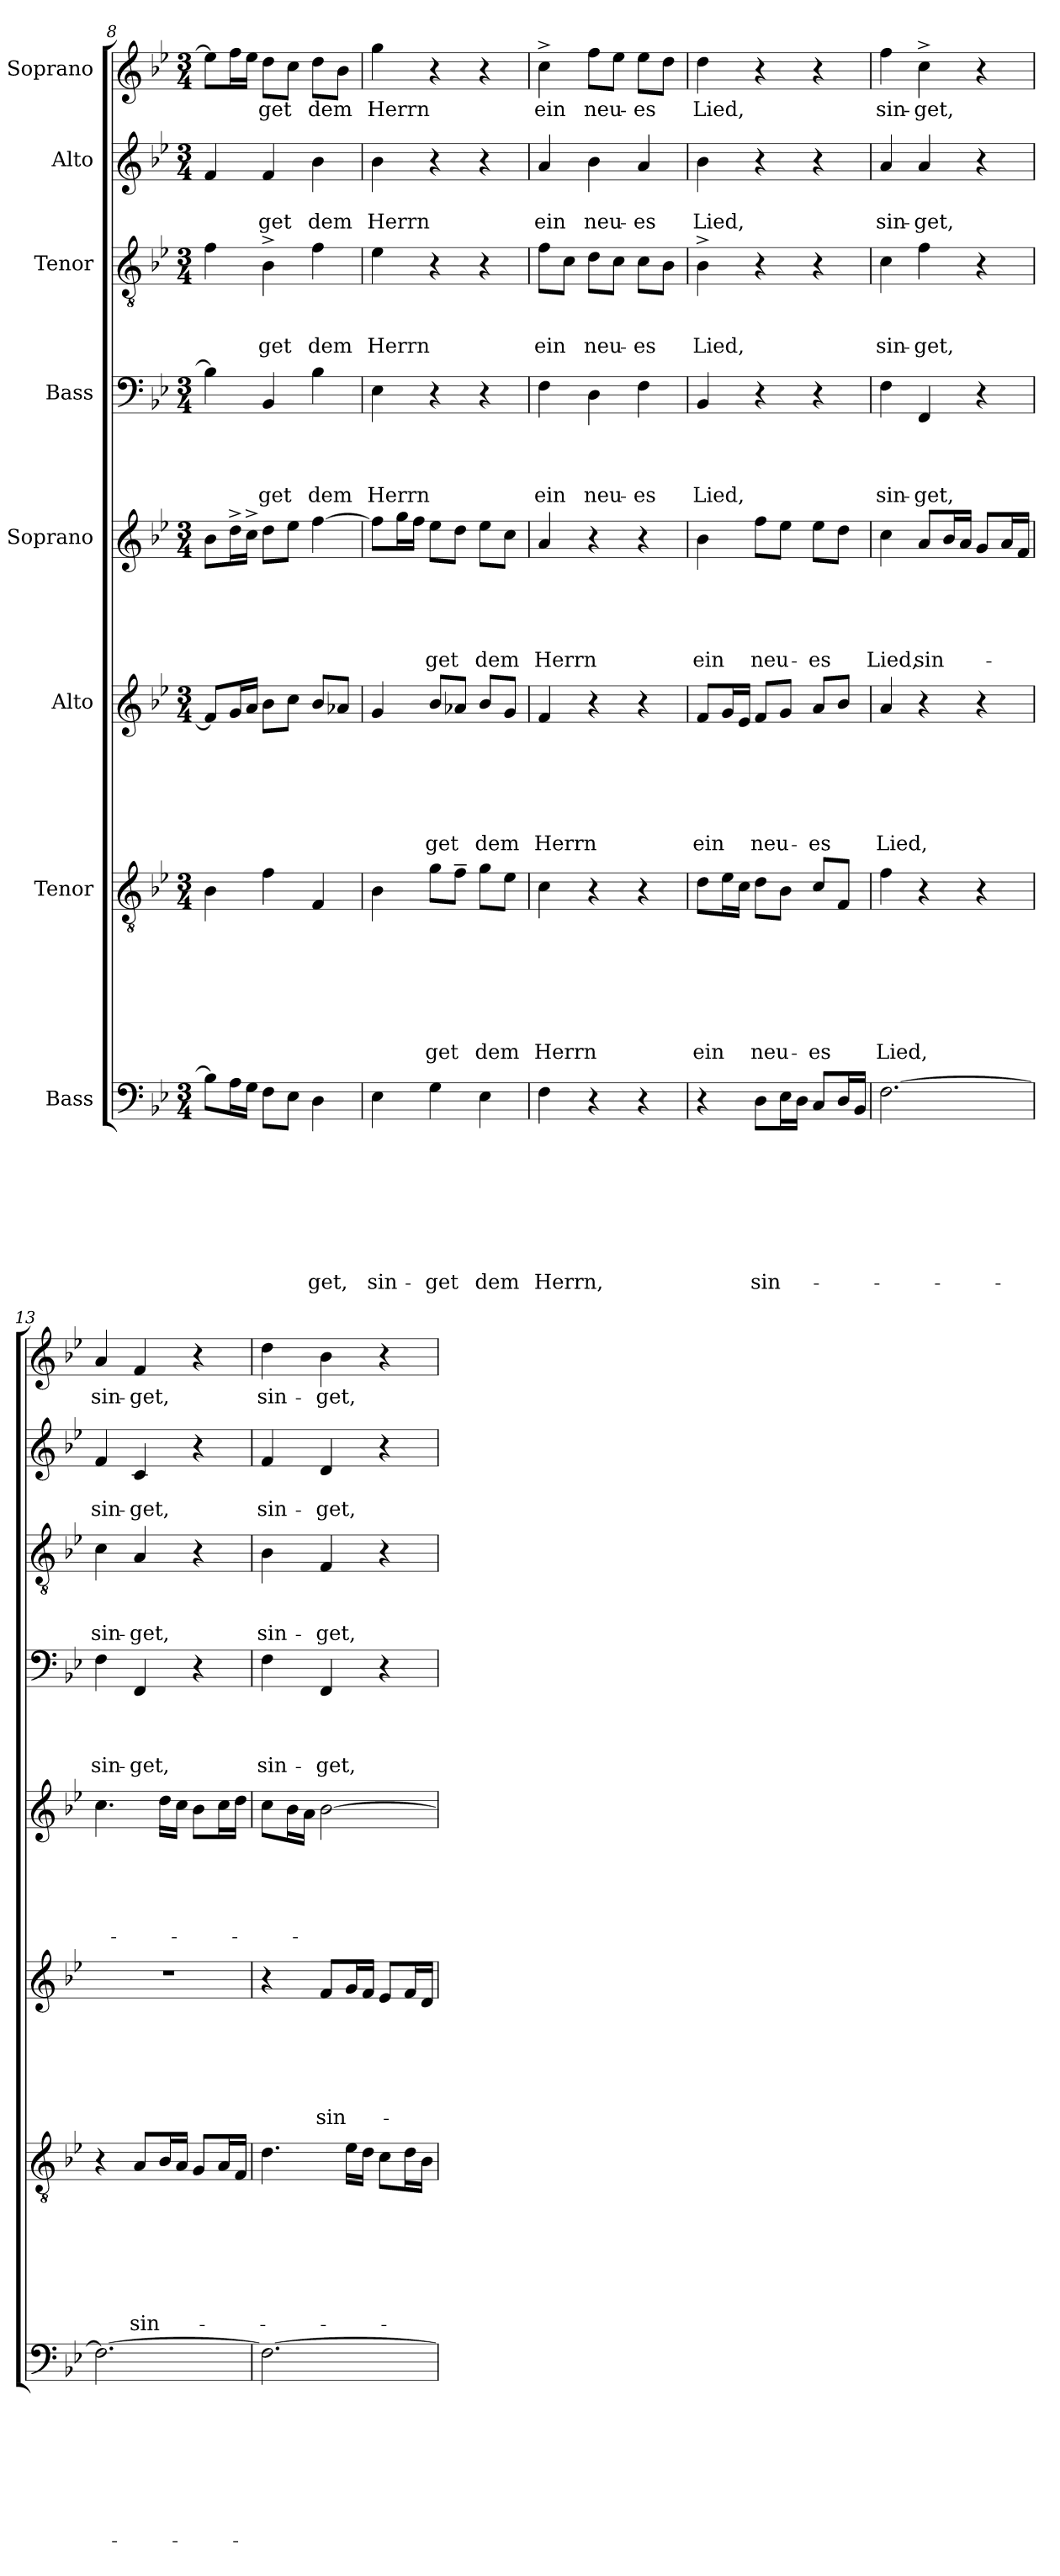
**kern	**text	**text	**text	**text	**text	**text	**text	**text	**kern	**text	**text	**text	**text	**text	**text	**text	**kern	**text	**text	**text	**text	**text	**text	**kern	**text	**text	**text	**text	**text	**kern	**text	**text	**text	**text	**kern	**text	**text	**text	**kern	**text	**text	**kern	**text
*part8	*part8	*part8	*part8	*part8	*part8	*part8	*part8	*part8	*part7	*part7	*part7	*part7	*part7	*part7	*part7	*part7	*part6	*part6	*part6	*part6	*part6	*part6	*part6	*part5	*part5	*part5	*part5	*part5	*part5	*part4	*part4	*part4	*part4	*part4	*part3	*part3	*part3	*part3	*part2	*part2	*part2	*part1	*part1
*staff8	*staff8	*staff8	*staff8	*staff8	*staff8	*staff8	*staff8	*staff8	*staff7	*staff7	*staff7	*staff7	*staff7	*staff7	*staff7	*staff7	*staff6	*staff6	*staff6	*staff6	*staff6	*staff6	*staff6	*staff5	*staff5	*staff5	*staff5	*staff5	*staff5	*staff4	*staff4	*staff4	*staff4	*staff4	*staff3	*staff3	*staff3	*staff3	*staff2	*staff2	*staff2	*staff1	*staff1
*I"Bass	*	*	*	*	*	*	*	*	*I"Tenor	*	*	*	*	*	*	*	*I"Alto	*	*	*	*	*	*	*I"Soprano	*	*	*	*	*	*I"Bass	*	*	*	*	*I"Tenor	*	*	*	*I"Alto	*	*	*I"Soprano	*
*clefF4	*	*	*	*	*	*	*	*	*clefGv2	*	*	*	*	*	*	*	*clefG2	*	*	*	*	*	*	*clefG2	*	*	*	*	*	*clefF4	*	*	*	*	*clefGv2	*	*	*	*clefG2	*	*	*clefG2	*
*k[b-e-]	*	*	*	*	*	*	*	*	*k[b-e-]	*	*	*	*	*	*	*	*k[b-e-]	*	*	*	*	*	*	*k[b-e-]	*	*	*	*	*	*k[b-e-]	*	*	*	*	*k[b-e-]	*	*	*	*k[b-e-]	*	*	*k[b-e-]	*
*B-:	*	*	*	*	*	*	*	*	*B-:	*	*	*	*	*	*	*	*B-:	*	*	*	*	*	*	*B-:	*	*	*	*	*	*B-:	*	*	*	*	*B-:	*	*	*	*B-:	*	*	*B-:	*
*M3/4	*	*	*	*	*	*	*	*	*M3/4	*	*	*	*	*	*	*	*M3/4	*	*	*	*	*	*	*M3/4	*	*	*	*	*	*M3/4	*	*	*	*	*M3/4	*	*	*	*M3/4	*	*	*M3/4	*
=8	=8	=8	=8	=8	=8	=8	=8	=8	=8	=8	=8	=8	=8	=8	=8	=8	=8	=8	=8	=8	=8	=8	=8	=8	=8	=8	=8	=8	=8	=8	=8	=8	=8	=8	=8	=8	=8	=8	=8	=8	=8	=8	=8
8B-\L]	.	.	.	.	.	.	.	.	4B-\	.	.	.	.	.	.	.	8f/L]	.	.	.	.	.	.	8b-\L	.	.	.	.	.	4B-\]	.	.	.	.	4f\	.	.	.	4f/	.	.	8ee-\L]	.
16A\L	.	.	.	.	.	.	.	.	.	.	.	.	.	.	.	.	16g/L	.	.	.	.	.	.	16dd^>\L	.	.	.	.	.	.	.	.	.	.	.	.	.	.	.	.	.	16ff\L	.
16G\JJ	.	.	.	.	.	.	.	.	.	.	.	.	.	.	.	.	16a/JJ	.	.	.	.	.	.	16cc^>\JJ	.	.	.	.	.	.	.	.	.	.	.	.	.	.	.	.	.	16ee-\JJ	.
!	!	!	!	!	!	!	!	!	!	!	!	!	!	!	!	!	!	!	!	!	!	!	!	!	!	!	!	!	!	!	!	!	!	!LO:LY:b	!	!	!	!LO:LY:b	!	!	!LO:LY:b	!	!LO:LY:b
8F\L	.	.	.	.	.	.	.	.	4f\	.	.	.	.	.	.	.	8b-\L	.	.	.	.	.	.	8dd\L	.	.	.	.	.	4BB-/	.	.	.	-get	4B-^<\	.	.	-get	4f/	.	get	8dd\L	-get
8E-\J	.	.	.	.	.	.	.	.	.	.	.	.	.	.	.	.	8cc\J	.	.	.	.	.	.	8ee-\J	.	.	.	.	.	.	.	.	.	.	.	.	.	.	.	.	.	8cc\J	.
!	!	!	!	!	!	!	!	!LO:LY:b	!	!	!	!	!	!	!	!	!	!	!	!	!	!	!	!	!	!	!	!	!	!	!	!	!	!LO:LY:b	!	!	!	!LO:LY:b	!	!	!LO:LY:b	!	!LO:LY:b
4D\	.	.	.	.	.	.	.	-get,	4F/	.	.	.	.	.	.	.	8b-/L	.	.	.	.	.	.	[>4ff\	.	.	.	.	.	4B-\	.	.	.	dem	4f\	.	.	dem	4b-\	.	dem	8dd\L	dem
.	.	.	.	.	.	.	.	.	.	.	.	.	.	.	.	.	8a-X/J	.	.	.	.	.	.	.	.	.	.	.	.	.	.	.	.	.	.	.	.	.	.	.	.	8b-\J	.
=9	=9	=9	=9	=9	=9	=9	=9	=9	=9	=9	=9	=9	=9	=9	=9	=9	=9	=9	=9	=9	=9	=9	=9	=9	=9	=9	=9	=9	=9	=9	=9	=9	=9	=9	=9	=9	=9	=9	=9	=9	=9	=9	=9
!	!	!	!	!	!	!	!	!LO:LY:b	!	!	!	!	!	!	!	!	!	!	!	!	!	!	!	!	!	!	!	!	!	!	!	!	!	!LO:LY:b	!	!	!	!LO:LY:b	!	!	!LO:LY:b	!	!LO:LY:b
4E-\	.	.	.	.	.	.	.	sin-	4B-\	.	.	.	.	.	.	.	4g/	.	.	.	.	.	.	8ff\L]	.	.	.	.	.	4E-\	.	.	.	Herrn	4e-\	.	.	Herrn	4b-\	.	Herrn	4gg\	Herrn
.	.	.	.	.	.	.	.	.	.	.	.	.	.	.	.	.	.	.	.	.	.	.	.	16gg\L	.	.	.	.	.	.	.	.	.	.	.	.	.	.	.	.	.	.	.
.	.	.	.	.	.	.	.	.	.	.	.	.	.	.	.	.	.	.	.	.	.	.	.	16ff\JJ	.	.	.	.	.	.	.	.	.	.	.	.	.	.	.	.	.	.	.
!	!	!	!	!	!	!	!	!LO:LY:b	!	!	!	!	!	!	!	!LO:LY:b	!	!	!	!	!	!	!LO:LY:b	!	!	!	!	!	!LO:LY:b	!	!	!	!	!	!	!	!	!	!	!	!	!	!
4G\	.	.	.	.	.	.	.	-get	8g\L	.	.	.	.	.	.	-get	8b-/L	.	.	.	.	.	-get	8ee-\L	.	.	.	.	-get	4r	.	.	.	.	4r	.	.	.	4r	.	.	4r	.
.	.	.	.	.	.	.	.	.	8f~>\J	.	.	.	.	.	.	.	8a-X/J	.	.	.	.	.	.	8dd\J	.	.	.	.	.	.	.	.	.	.	.	.	.	.	.	.	.	.	.
!	!	!	!	!	!	!	!	!LO:LY:b	!	!	!	!	!	!	!	!LO:LY:b	!	!	!	!	!	!	!LO:LY:b	!	!	!	!	!	!LO:LY:b	!	!	!	!	!	!	!	!	!	!	!	!	!	!
4E-\	.	.	.	.	.	.	.	dem	8g\L	.	.	.	.	.	.	dem	8b-/L	.	.	.	.	.	dem	8ee-\L	.	.	.	.	dem	4r	.	.	.	.	4r	.	.	.	4r	.	.	4r	.
.	.	.	.	.	.	.	.	.	8e-\J	.	.	.	.	.	.	.	8g/J	.	.	.	.	.	.	8cc\J	.	.	.	.	.	.	.	.	.	.	.	.	.	.	.	.	.	.	.
=10	=10	=10	=10	=10	=10	=10	=10	=10	=10	=10	=10	=10	=10	=10	=10	=10	=10	=10	=10	=10	=10	=10	=10	=10	=10	=10	=10	=10	=10	=10	=10	=10	=10	=10	=10	=10	=10	=10	=10	=10	=10	=10	=10
!	!	!	!	!	!	!	!	!LO:LY:b	!	!	!	!	!	!	!	!LO:LY:b	!	!	!	!	!	!	!LO:LY:b	!	!	!	!	!	!LO:LY:b	!	!	!	!	!LO:LY:b	!	!	!	!LO:LY:b	!	!	!LO:LY:b	!	!LO:LY:b
4F\	.	.	.	.	.	.	.	Herrn,	4c\	.	.	.	.	.	.	Herrn	4f/	.	.	.	.	.	Herrn	4a/	.	.	.	.	Herrn	4F\	.	.	.	ein	8f\L	.	.	ein	4a/	.	ein	4cc^<\	ein
.	.	.	.	.	.	.	.	.	.	.	.	.	.	.	.	.	.	.	.	.	.	.	.	.	.	.	.	.	.	.	.	.	.	.	8c\J	.	.	.	.	.	.	.	.
!	!	!	!	!	!	!	!	!	!	!	!	!	!	!	!	!	!	!	!	!	!	!	!	!	!	!	!	!	!	!	!	!	!	!LO:LY:b	!	!	!	!LO:LY:b	!	!	!LO:LY:b	!	!LO:LY:b
4r	.	.	.	.	.	.	.	.	4r	.	.	.	.	.	.	.	4r	.	.	.	.	.	.	4r	.	.	.	.	.	4D\	.	.	.	neu-	8d\L	.	.	neu-	4b-\	.	neu-	8ff\L	neu-
.	.	.	.	.	.	.	.	.	.	.	.	.	.	.	.	.	.	.	.	.	.	.	.	.	.	.	.	.	.	.	.	.	.	.	8c\J	.	.	.	.	.	.	8ee-\J	.
!	!	!	!	!	!	!	!	!	!	!	!	!	!	!	!	!	!	!	!	!	!	!	!	!	!	!	!	!	!	!	!	!	!	!LO:LY:b	!	!	!	!LO:LY:b	!	!	!LO:LY:b	!	!LO:LY:b
4r	.	.	.	.	.	.	.	.	4r	.	.	.	.	.	.	.	4r	.	.	.	.	.	.	4r	.	.	.	.	.	4F\	.	.	.	-es	8c\L	.	.	-es	4a/	.	-es	8ee-\L	-es
.	.	.	.	.	.	.	.	.	.	.	.	.	.	.	.	.	.	.	.	.	.	.	.	.	.	.	.	.	.	.	.	.	.	.	8B-\J	.	.	.	.	.	.	8dd\J	.
=11	=11	=11	=11	=11	=11	=11	=11	=11	=11	=11	=11	=11	=11	=11	=11	=11	=11	=11	=11	=11	=11	=11	=11	=11	=11	=11	=11	=11	=11	=11	=11	=11	=11	=11	=11	=11	=11	=11	=11	=11	=11	=11	=11
!	!	!	!	!	!	!	!	!	!	!	!	!	!	!	!	!LO:LY:b	!	!	!	!	!	!	!LO:LY:b	!	!	!	!	!	!LO:LY:b	!	!	!	!	!LO:LY:b	!	!	!	!LO:LY:b	!	!	!LO:LY:b	!	!LO:LY:b
4r	.	.	.	.	.	.	.	.	8d\L	.	.	.	.	.	.	ein	8f/L	.	.	.	.	.	ein	4b-\	.	.	.	.	ein	4BB-/	.	.	.	Lied,	4B-^<\	.	.	Lied,	4b-\	.	Lied,	4dd\	Lied,
.	.	.	.	.	.	.	.	.	16e-\L	.	.	.	.	.	.	.	16g/L	.	.	.	.	.	.	.	.	.	.	.	.	.	.	.	.	.	.	.	.	.	.	.	.	.	.
.	.	.	.	.	.	.	.	.	16c\JJ	.	.	.	.	.	.	.	16e-/JJ	.	.	.	.	.	.	.	.	.	.	.	.	.	.	.	.	.	.	.	.	.	.	.	.	.	.
!	!	!	!	!	!	!	!	!LO:LY:b	!	!	!	!	!	!	!	!LO:LY:b	!	!	!	!	!	!	!LO:LY:b	!	!	!	!	!	!LO:LY:b	!	!	!	!	!	!	!	!	!	!	!	!	!	!
8D\L	.	.	.	.	.	.	.	sin-	8d\L	.	.	.	.	.	.	neu-	8f/L	.	.	.	.	.	neu-	8ff\L	.	.	.	.	neu-	4r	.	.	.	.	4r	.	.	.	4r	.	.	4r	.
16E-\L	.	.	.	.	.	.	.	.	8B-\J	.	.	.	.	.	.	.	8g/J	.	.	.	.	.	.	8ee-\J	.	.	.	.	.	.	.	.	.	.	.	.	.	.	.	.	.	.	.
16D\JJ	.	.	.	.	.	.	.	.	.	.	.	.	.	.	.	.	.	.	.	.	.	.	.	.	.	.	.	.	.	.	.	.	.	.	.	.	.	.	.	.	.	.	.
!	!	!	!	!	!	!	!	!	!	!	!	!	!	!	!	!LO:LY:b	!	!	!	!	!	!	!LO:LY:b	!	!	!	!	!	!LO:LY:b	!	!	!	!	!	!	!	!	!	!	!	!	!	!
8C/L	.	.	.	.	.	.	.	.	8c/L	.	.	.	.	.	.	-es	8a/L	.	.	.	.	.	-es	8ee-\L	.	.	.	.	-es	4r	.	.	.	.	4r	.	.	.	4r	.	.	4r	.
16D/L	.	.	.	.	.	.	.	.	8F/J	.	.	.	.	.	.	.	8b-/J	.	.	.	.	.	.	8dd\J	.	.	.	.	.	.	.	.	.	.	.	.	.	.	.	.	.	.	.
16BB-/JJ	.	.	.	.	.	.	.	.	.	.	.	.	.	.	.	.	.	.	.	.	.	.	.	.	.	.	.	.	.	.	.	.	.	.	.	.	.	.	.	.	.	.	.
=12	=12	=12	=12	=12	=12	=12	=12	=12	=12	=12	=12	=12	=12	=12	=12	=12	=12	=12	=12	=12	=12	=12	=12	=12	=12	=12	=12	=12	=12	=12	=12	=12	=12	=12	=12	=12	=12	=12	=12	=12	=12	=12	=12
!	!	!	!	!	!	!	!	!	!	!	!	!	!	!	!	!LO:LY:b	!	!	!	!	!	!	!LO:LY:b	!	!	!	!	!	!LO:LY:b	!	!	!	!	!LO:LY:b	!	!	!	!LO:LY:b	!	!	!LO:LY:b	!	!LO:LY:b
[>2.F\	.	.	.	.	.	.	.	.	4f\	.	.	.	.	.	.	Lied,	4a/	.	.	.	.	.	Lied,	4cc\	.	.	.	.	Lied,	4F\	.	.	.	sin-	4c\	.	.	sin-	4a/	.	sin-	4ff\	sin-
!	!	!	!	!	!	!	!	!	!	!	!	!	!	!	!	!	!	!	!	!	!	!	!	!	!	!	!	!	!LO:LY:b	!	!	!	!	!LO:LY:b	!	!	!	!LO:LY:b	!	!	!LO:LY:b	!	!LO:LY:b
.	.	.	.	.	.	.	.	.	4r	.	.	.	.	.	.	.	4r	.	.	.	.	.	.	8a/L	.	.	.	.	sin-	4FF/	.	.	.	-get,	4f\	.	.	-get,	4a/	.	-get,	4cc^<\	-get,
.	.	.	.	.	.	.	.	.	.	.	.	.	.	.	.	.	.	.	.	.	.	.	.	16b-/L	.	.	.	.	.	.	.	.	.	.	.	.	.	.	.	.	.	.	.
.	.	.	.	.	.	.	.	.	.	.	.	.	.	.	.	.	.	.	.	.	.	.	.	16a/JJ	.	.	.	.	.	.	.	.	.	.	.	.	.	.	.	.	.	.	.
.	.	.	.	.	.	.	.	.	4r	.	.	.	.	.	.	.	4r	.	.	.	.	.	.	8g/L	.	.	.	.	.	4r	.	.	.	.	4r	.	.	.	4r	.	.	4r	.
.	.	.	.	.	.	.	.	.	.	.	.	.	.	.	.	.	.	.	.	.	.	.	.	16a/L	.	.	.	.	.	.	.	.	.	.	.	.	.	.	.	.	.	.	.
.	.	.	.	.	.	.	.	.	.	.	.	.	.	.	.	.	.	.	.	.	.	.	.	16f/JJ	.	.	.	.	.	.	.	.	.	.	.	.	.	.	.	.	.	.	.
=13	=13	=13	=13	=13	=13	=13	=13	=13	=13	=13	=13	=13	=13	=13	=13	=13	=13	=13	=13	=13	=13	=13	=13	=13	=13	=13	=13	=13	=13	=13	=13	=13	=13	=13	=13	=13	=13	=13	=13	=13	=13	=13	=13
!	!	!	!	!	!	!	!	!	!	!	!	!	!	!	!	!	!LO:N:vis=1	!	!	!	!	!	!	!	!	!	!	!	!	!	!	!	!	!LO:LY:b	!	!	!	!LO:LY:b	!	!	!LO:LY:b	!	!LO:LY:b
2.F\_	.	.	.	.	.	.	.	.	4r	.	.	.	.	.	.	.	2.r	.	.	.	.	.	.	4.cc\	.	.	.	.	.	4F\	.	.	.	sin-	4c\	.	.	sin-	4f/	.	sin-	4a/	sin-
!	!	!	!	!	!	!	!	!	!	!	!	!	!	!	!	!LO:LY:b	!	!	!	!	!	!	!	!	!	!	!	!	!	!	!	!	!	!LO:LY:b	!	!	!	!LO:LY:b	!	!	!LO:LY:b	!	!LO:LY:b
.	.	.	.	.	.	.	.	.	8A/L	.	.	.	.	.	.	sin-	.	.	.	.	.	.	.	.	.	.	.	.	.	4FF/	.	.	.	-get,	4A/	.	.	-get,	4c/	.	-get,	4f/	-get,
.	.	.	.	.	.	.	.	.	16B-/L	.	.	.	.	.	.	.	.	.	.	.	.	.	.	16dd\LL	.	.	.	.	.	.	.	.	.	.	.	.	.	.	.	.	.	.	.
.	.	.	.	.	.	.	.	.	16A/JJ	.	.	.	.	.	.	.	.	.	.	.	.	.	.	16cc\JJ	.	.	.	.	.	.	.	.	.	.	.	.	.	.	.	.	.	.	.
.	.	.	.	.	.	.	.	.	8G/L	.	.	.	.	.	.	.	.	.	.	.	.	.	.	8b-\L	.	.	.	.	.	4r	.	.	.	.	4r	.	.	.	4r	.	.	4r	.
.	.	.	.	.	.	.	.	.	16A/L	.	.	.	.	.	.	.	.	.	.	.	.	.	.	16cc\L	.	.	.	.	.	.	.	.	.	.	.	.	.	.	.	.	.	.	.
.	.	.	.	.	.	.	.	.	16F/JJ	.	.	.	.	.	.	.	.	.	.	.	.	.	.	16dd\JJ	.	.	.	.	.	.	.	.	.	.	.	.	.	.	.	.	.	.	.
!!LO:LB:g=z
=14	=14	=14	=14	=14	=14	=14	=14	=14	=14	=14	=14	=14	=14	=14	=14	=14	=14	=14	=14	=14	=14	=14	=14	=14	=14	=14	=14	=14	=14	=14	=14	=14	=14	=14	=14	=14	=14	=14	=14	=14	=14	=14	=14
!	!	!	!	!	!	!	!	!	!	!	!	!	!	!	!	!	!	!	!	!	!	!	!	!	!	!	!	!	!	!	!	!	!	!LO:LY:b	!	!	!	!LO:LY:b	!	!	!LO:LY:b	!	!LO:LY:b
2.F\_	.	.	.	.	.	.	.	.	4.d\	.	.	.	.	.	.	.	4r	.	.	.	.	.	.	8cc\L	.	.	.	.	.	4F\	.	.	.	sin-	4B-\	.	.	sin-	4f/	.	sin-	4dd\	sin-
.	.	.	.	.	.	.	.	.	.	.	.	.	.	.	.	.	.	.	.	.	.	.	.	16b-\L	.	.	.	.	.	.	.	.	.	.	.	.	.	.	.	.	.	.	.
.	.	.	.	.	.	.	.	.	.	.	.	.	.	.	.	.	.	.	.	.	.	.	.	16a\JJ	.	.	.	.	.	.	.	.	.	.	.	.	.	.	.	.	.	.	.
!	!	!	!	!	!	!	!	!	!	!	!	!	!	!	!	!	!	!	!	!	!	!	!LO:LY:b	!	!	!	!	!	!	!	!	!	!	!LO:LY:b	!	!	!	!LO:LY:b	!	!	!LO:LY:b	!	!LO:LY:b
.	.	.	.	.	.	.	.	.	.	.	.	.	.	.	.	.	8f/L	.	.	.	.	.	sin-	[>2b-\	.	.	.	.	.	4FF/	.	.	.	-get,	4F/	.	.	-get,	4d/	.	-get,	4b-\	-get,
.	.	.	.	.	.	.	.	.	16e-\LL	.	.	.	.	.	.	.	16g/L	.	.	.	.	.	.	.	.	.	.	.	.	.	.	.	.	.	.	.	.	.	.	.	.	.	.
.	.	.	.	.	.	.	.	.	16d\JJ	.	.	.	.	.	.	.	16f/JJ	.	.	.	.	.	.	.	.	.	.	.	.	.	.	.	.	.	.	.	.	.	.	.	.	.	.
.	.	.	.	.	.	.	.	.	8c\L	.	.	.	.	.	.	.	8e-/L	.	.	.	.	.	.	.	.	.	.	.	.	4r	.	.	.	.	4r	.	.	.	4r	.	.	4r	.
.	.	.	.	.	.	.	.	.	16d\L	.	.	.	.	.	.	.	16f/L	.	.	.	.	.	.	.	.	.	.	.	.	.	.	.	.	.	.	.	.	.	.	.	.	.	.
.	.	.	.	.	.	.	.	.	16B-\JJ	.	.	.	.	.	.	.	16d/JJ	.	.	.	.	.	.	.	.	.	.	.	.	.	.	.	.	.	.	.	.	.	.	.	.	.	.
=	=	=	=	=	=	=	=	=	=	=	=	=	=	=	=	=	=	=	=	=	=	=	=	=	=	=	=	=	=	=	=	=	=	=	=	=	=	=	=	=	=	=	=
*-	*-	*-	*-	*-	*-	*-	*-	*-	*-	*-	*-	*-	*-	*-	*-	*-	*-	*-	*-	*-	*-	*-	*-	*-	*-	*-	*-	*-	*-	*-	*-	*-	*-	*-	*-	*-	*-	*-	*-	*-	*-	*-	*-
